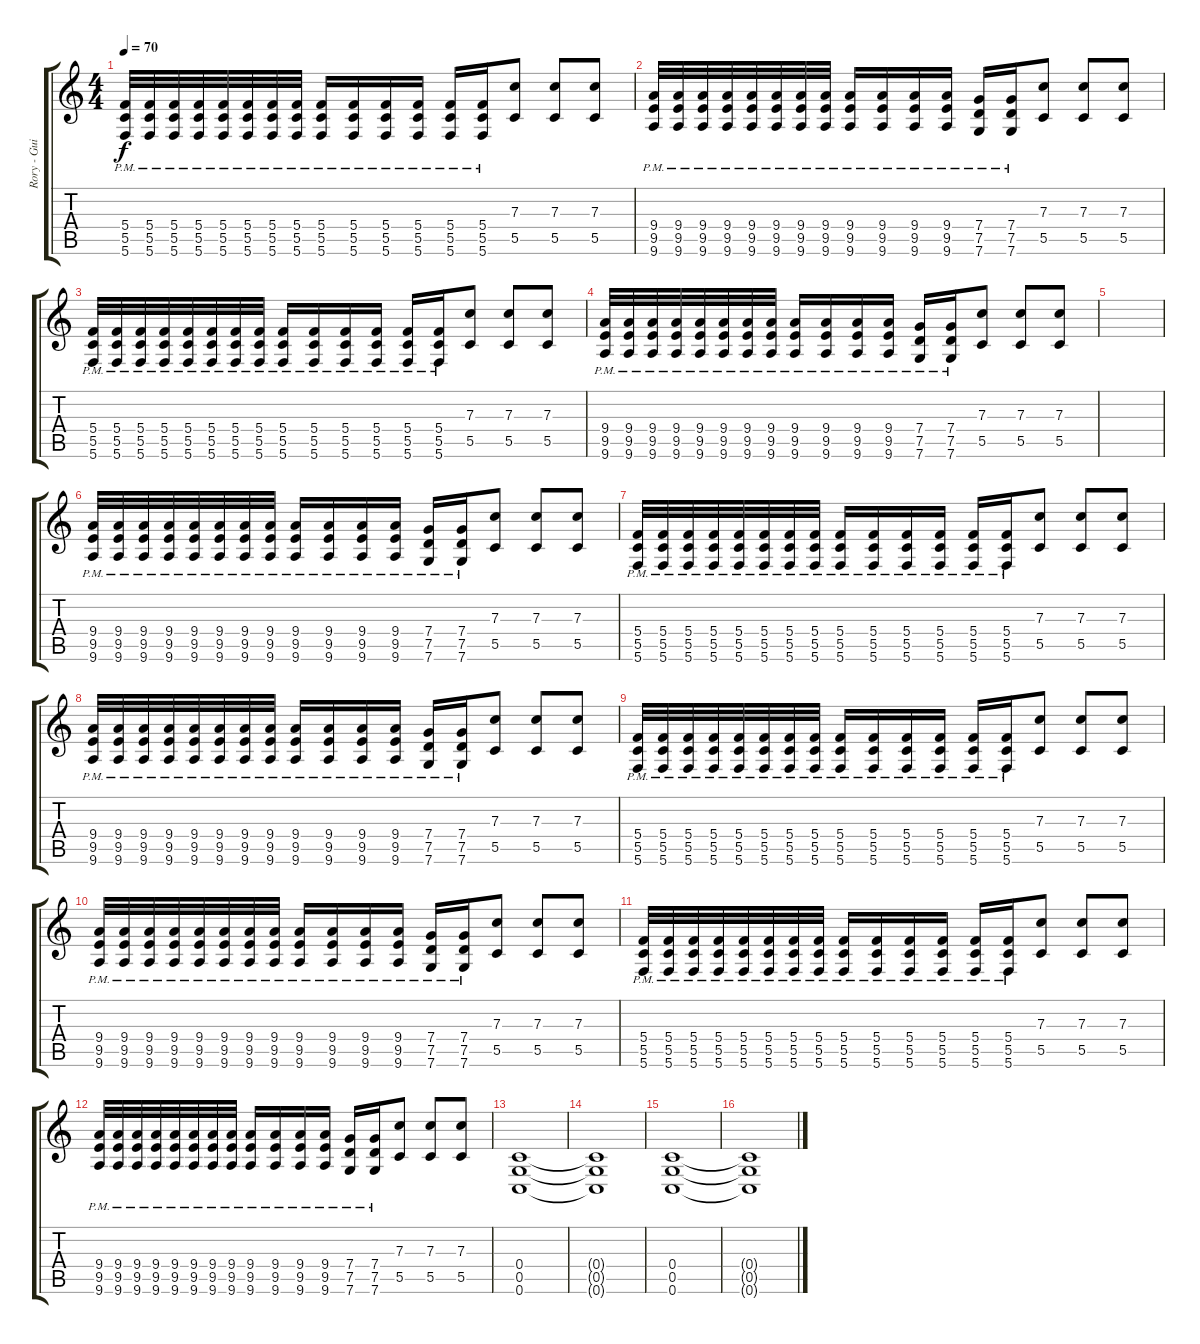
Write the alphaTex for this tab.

\track ("Rory - Guitar" "Rory - Gui") {instrument overdrivenguitar}
\staff {score tabs}
\tuning (D4 A3 F3 C3 G2 C2) {hide}
\ts (4 4)
\tempo 70
\clef g2
\ks c
(5.4{pm} 5.5{pm} 5.6{pm}).32{dy f} (5.4{pm} 5.5{pm} 5.6{pm}).32 (5.4{pm} 5.5{pm} 5.6{pm}).32 (5.4{pm} 5.5{pm} 5.6{pm}).32 (5.4{pm} 5.5{pm} 5.6{pm}).32 (5.4{pm} 5.5{pm} 5.6{pm}).32 (5.4{pm} 5.5{pm} 5.6{pm}).32 (5.4{pm} 5.5{pm} 5.6{pm}).32 (5.4{pm} 5.5{pm} 5.6{pm}).16 (5.4{pm} 5.5{pm} 5.6{pm}).16 (5.4{pm} 5.5{pm} 5.6{pm}).16 (5.4{pm} 5.5{pm} 5.6{pm}).16 (5.4{pm} 5.5{pm} 5.6{pm}).16 (5.4{pm} 5.5{pm} 5.6{pm}).16 (7.3 5.5).8 (7.3 5.5).8 (7.3 5.5).8 |
(9.4{pm} 9.5{pm} 9.6{pm}).32 (9.4{pm} 9.5{pm} 9.6{pm}).32 (9.4{pm} 9.5{pm} 9.6{pm}).32 (9.4{pm} 9.5{pm} 9.6{pm}).32 (9.4{pm} 9.5{pm} 9.6{pm}).32 (9.4{pm} 9.5{pm} 9.6{pm}).32 (9.4{pm} 9.5{pm} 9.6{pm}).32 (9.4{pm} 9.5{pm} 9.6{pm}).32 (9.4{pm} 9.5{pm} 9.6{pm}).16 (9.4{pm} 9.5{pm} 9.6{pm}).16 (9.4{pm} 9.5{pm} 9.6{pm}).16 (9.4{pm} 9.5{pm} 9.6{pm}).16 (7.4{pm} 7.5{pm} 7.6{pm}).16 (7.4{pm} 7.5{pm} 7.6{pm}).16 (7.3 5.5).8 (7.3 5.5).8 (7.3 5.5).8 |
(5.4{pm} 5.5{pm} 5.6{pm}).32 (5.4{pm} 5.5{pm} 5.6{pm}).32 (5.4{pm} 5.5{pm} 5.6{pm}).32 (5.4{pm} 5.5{pm} 5.6{pm}).32 (5.4{pm} 5.5{pm} 5.6{pm}).32 (5.4{pm} 5.5{pm} 5.6{pm}).32 (5.4{pm} 5.5{pm} 5.6{pm}).32 (5.4{pm} 5.5{pm} 5.6{pm}).32 (5.4{pm} 5.5{pm} 5.6{pm}).16 (5.4{pm} 5.5{pm} 5.6{pm}).16 (5.4{pm} 5.5{pm} 5.6{pm}).16 (5.4{pm} 5.5{pm} 5.6{pm}).16 (5.4{pm} 5.5{pm} 5.6{pm}).16 (5.4{pm} 5.5{pm} 5.6{pm}).16 (7.3 5.5).8 (7.3 5.5).8 (7.3 5.5).8 |
(9.4{pm} 9.5{pm} 9.6{pm}).32 (9.4{pm} 9.5{pm} 9.6{pm}).32 (9.4{pm} 9.5{pm} 9.6{pm}).32 (9.4{pm} 9.5{pm} 9.6{pm}).32 (9.4{pm} 9.5{pm} 9.6{pm}).32 (9.4{pm} 9.5{pm} 9.6{pm}).32 (9.4{pm} 9.5{pm} 9.6{pm}).32 (9.4{pm} 9.5{pm} 9.6{pm}).32 (9.4{pm} 9.5{pm} 9.6{pm}).16 (9.4{pm} 9.5{pm} 9.6{pm}).16 (9.4{pm} 9.5{pm} 9.6{pm}).16 (9.4{pm} 9.5{pm} 9.6{pm}).16 (7.4{pm} 7.5{pm} 7.6{pm}).16 (7.4{pm} 7.5{pm} 7.6{pm}).16 (7.3 5.5).8 (7.3 5.5).8 (7.3 5.5).8 |
|
(9.4{pm} 9.5{pm} 9.6{pm}).32 (9.4{pm} 9.5{pm} 9.6{pm}).32 (9.4{pm} 9.5{pm} 9.6{pm}).32 (9.4{pm} 9.5{pm} 9.6{pm}).32 (9.4{pm} 9.5{pm} 9.6{pm}).32 (9.4{pm} 9.5{pm} 9.6{pm}).32 (9.4{pm} 9.5{pm} 9.6{pm}).32 (9.4{pm} 9.5{pm} 9.6{pm}).32 (9.4{pm} 9.5{pm} 9.6{pm}).16 (9.4{pm} 9.5{pm} 9.6{pm}).16 (9.4{pm} 9.5{pm} 9.6{pm}).16 (9.4{pm} 9.5{pm} 9.6{pm}).16 (7.4{pm} 7.5{pm} 7.6{pm}).16 (7.4{pm} 7.5{pm} 7.6{pm}).16 (7.3 5.5).8 (7.3 5.5).8 (7.3 5.5).8 |
(5.4{pm} 5.5{pm} 5.6{pm}).32 (5.4{pm} 5.5{pm} 5.6{pm}).32 (5.4{pm} 5.5{pm} 5.6{pm}).32 (5.4{pm} 5.5{pm} 5.6{pm}).32 (5.4{pm} 5.5{pm} 5.6{pm}).32 (5.4{pm} 5.5{pm} 5.6{pm}).32 (5.4{pm} 5.5{pm} 5.6{pm}).32 (5.4{pm} 5.5{pm} 5.6{pm}).32 (5.4{pm} 5.5{pm} 5.6{pm}).16 (5.4{pm} 5.5{pm} 5.6{pm}).16 (5.4{pm} 5.5{pm} 5.6{pm}).16 (5.4{pm} 5.5{pm} 5.6{pm}).16 (5.4{pm} 5.5{pm} 5.6{pm}).16 (5.4{pm} 5.5{pm} 5.6{pm}).16 (7.3 5.5).8 (7.3 5.5).8 (7.3 5.5).8 |
(9.4{pm} 9.5{pm} 9.6{pm}).32 (9.4{pm} 9.5{pm} 9.6{pm}).32 (9.4{pm} 9.5{pm} 9.6{pm}).32 (9.4{pm} 9.5{pm} 9.6{pm}).32 (9.4{pm} 9.5{pm} 9.6{pm}).32 (9.4{pm} 9.5{pm} 9.6{pm}).32 (9.4{pm} 9.5{pm} 9.6{pm}).32 (9.4{pm} 9.5{pm} 9.6{pm}).32 (9.4{pm} 9.5{pm} 9.6{pm}).16 (9.4{pm} 9.5{pm} 9.6{pm}).16 (9.4{pm} 9.5{pm} 9.6{pm}).16 (9.4{pm} 9.5{pm} 9.6{pm}).16 (7.4{pm} 7.5{pm} 7.6{pm}).16 (7.4{pm} 7.5{pm} 7.6{pm}).16 (7.3 5.5).8 (7.3 5.5).8 (7.3 5.5).8 |
(5.4{pm} 5.5{pm} 5.6{pm}).32 (5.4{pm} 5.5{pm} 5.6{pm}).32 (5.4{pm} 5.5{pm} 5.6{pm}).32 (5.4{pm} 5.5{pm} 5.6{pm}).32 (5.4{pm} 5.5{pm} 5.6{pm}).32 (5.4{pm} 5.5{pm} 5.6{pm}).32 (5.4{pm} 5.5{pm} 5.6{pm}).32 (5.4{pm} 5.5{pm} 5.6{pm}).32 (5.4{pm} 5.5{pm} 5.6{pm}).16 (5.4{pm} 5.5{pm} 5.6{pm}).16 (5.4{pm} 5.5{pm} 5.6{pm}).16 (5.4{pm} 5.5{pm} 5.6{pm}).16 (5.4{pm} 5.5{pm} 5.6{pm}).16 (5.4{pm} 5.5{pm} 5.6{pm}).16 (7.3 5.5).8 (7.3 5.5).8 (7.3 5.5).8 |
(9.4{pm} 9.5{pm} 9.6{pm}).32 (9.4{pm} 9.5{pm} 9.6{pm}).32 (9.4{pm} 9.5{pm} 9.6{pm}).32 (9.4{pm} 9.5{pm} 9.6{pm}).32 (9.4{pm} 9.5{pm} 9.6{pm}).32 (9.4{pm} 9.5{pm} 9.6{pm}).32 (9.4{pm} 9.5{pm} 9.6{pm}).32 (9.4{pm} 9.5{pm} 9.6{pm}).32 (9.4{pm} 9.5{pm} 9.6{pm}).16 (9.4{pm} 9.5{pm} 9.6{pm}).16 (9.4{pm} 9.5{pm} 9.6{pm}).16 (9.4{pm} 9.5{pm} 9.6{pm}).16 (7.4{pm} 7.5{pm} 7.6{pm}).16 (7.4{pm} 7.5{pm} 7.6{pm}).16 (7.3 5.5).8 (7.3 5.5).8 (7.3 5.5).8 |
(5.4{pm} 5.5{pm} 5.6{pm}).32 (5.4{pm} 5.5{pm} 5.6{pm}).32 (5.4{pm} 5.5{pm} 5.6{pm}).32 (5.4{pm} 5.5{pm} 5.6{pm}).32 (5.4{pm} 5.5{pm} 5.6{pm}).32 (5.4{pm} 5.5{pm} 5.6{pm}).32 (5.4{pm} 5.5{pm} 5.6{pm}).32 (5.4{pm} 5.5{pm} 5.6{pm}).32 (5.4{pm} 5.5{pm} 5.6{pm}).16 (5.4{pm} 5.5{pm} 5.6{pm}).16 (5.4{pm} 5.5{pm} 5.6{pm}).16 (5.4{pm} 5.5{pm} 5.6{pm}).16 (5.4{pm} 5.5{pm} 5.6{pm}).16 (5.4{pm} 5.5{pm} 5.6{pm}).16 (7.3 5.5).8 (7.3 5.5).8 (7.3 5.5).8 |
(9.4{pm} 9.5{pm} 9.6{pm}).32 (9.4{pm} 9.5{pm} 9.6{pm}).32 (9.4{pm} 9.5{pm} 9.6{pm}).32 (9.4{pm} 9.5{pm} 9.6{pm}).32 (9.4{pm} 9.5{pm} 9.6{pm}).32 (9.4{pm} 9.5{pm} 9.6{pm}).32 (9.4{pm} 9.5{pm} 9.6{pm}).32 (9.4{pm} 9.5{pm} 9.6{pm}).32 (9.4{pm} 9.5{pm} 9.6{pm}).16 (9.4{pm} 9.5{pm} 9.6{pm}).16 (9.4{pm} 9.5{pm} 9.6{pm}).16 (9.4{pm} 9.5{pm} 9.6{pm}).16 (7.4{pm} 7.5{pm} 7.6{pm}).16 (7.4{pm} 7.5{pm} 7.6{pm}).16 (7.3 5.5).8 (7.3 5.5).8 (7.3 5.5).8 |
(0.4 0.5 0.6).1{volume 12} |
(0.4{t} 0.5{t} 0.6{t}).1 |
(0.4 0.5 0.6).1 |
(0.4{t} 0.5{t} 0.6{t}).1
